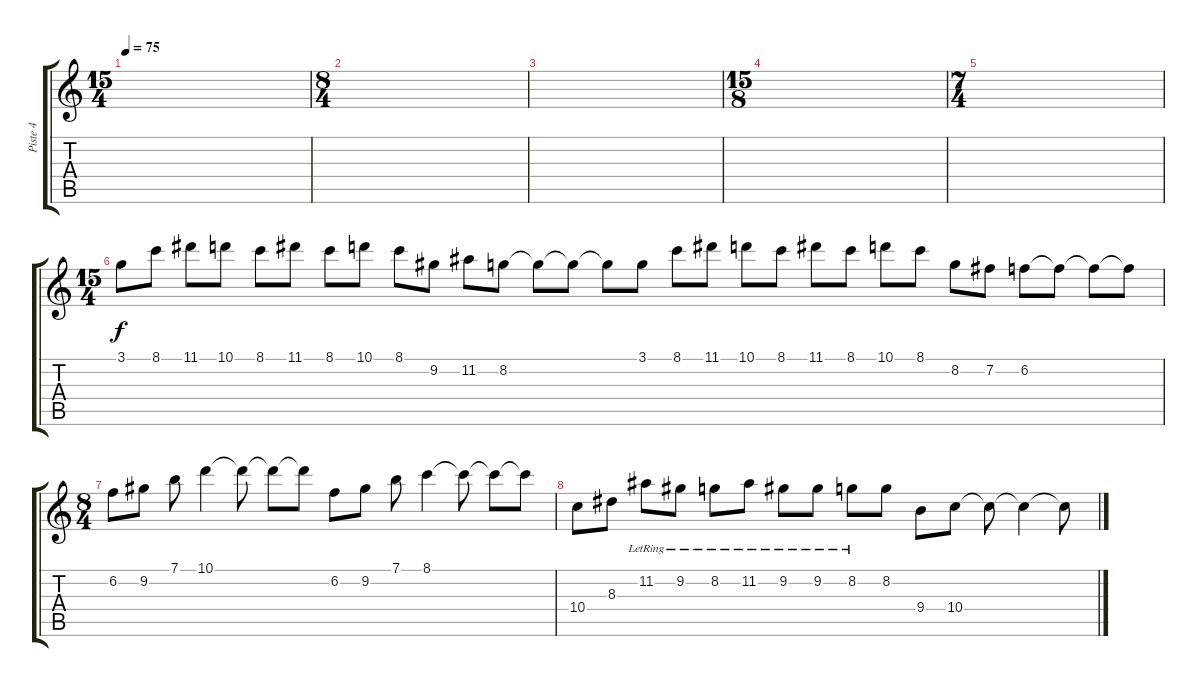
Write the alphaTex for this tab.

\track ("Piste 4" "Piste 4") {instrument contrabass}
\staff {score tabs}
\tuning (E4 B3 G3 D3 A2 E2) {hide}
\ts (15 4)
\tempo 75
\clef g2
\ks c
|
\ts (8 4)
|
|
\ts (15 8)
|
\ts (7 4)
|
\ts (15 4)
3.1.8 8.1.8 11.1.8 10.1.8 8.1.8 11.1.8 8.1.8 10.1.8 8.1.8 9.2.8 11.2.8 8.2.8 8.2{t}.8 8.2{t}.8 8.2{t}.8 3.1.8 8.1.8 11.1.8 10.1.8 8.1.8 11.1.8 8.1.8 10.1.8 8.1.8 8.2.8 7.2.8 6.2.8 6.2{t}.8 6.2{t}.8 6.2{t}.8 |
\ts (8 4)
6.2.8 9.2.8 7.1.8 10.1.4 10.1{t}.8 10.1{t}.8 10.1{t}.8 6.2.8 9.2.8 7.1.8 8.1.4 8.1{t}.8 8.1{t}.8 8.1{t}.8 |
10.4.8 8.3.8 11.2{lr}.8 9.2{lr}.8 8.2{lr}.8 11.2{lr}.8 9.2{lr}.8 9.2{lr}.8 8.2{lr}.8 8.2.8 9.4.8 10.4.8 10.4{t}.8 10.4{t}.4 10.4{t}.8
